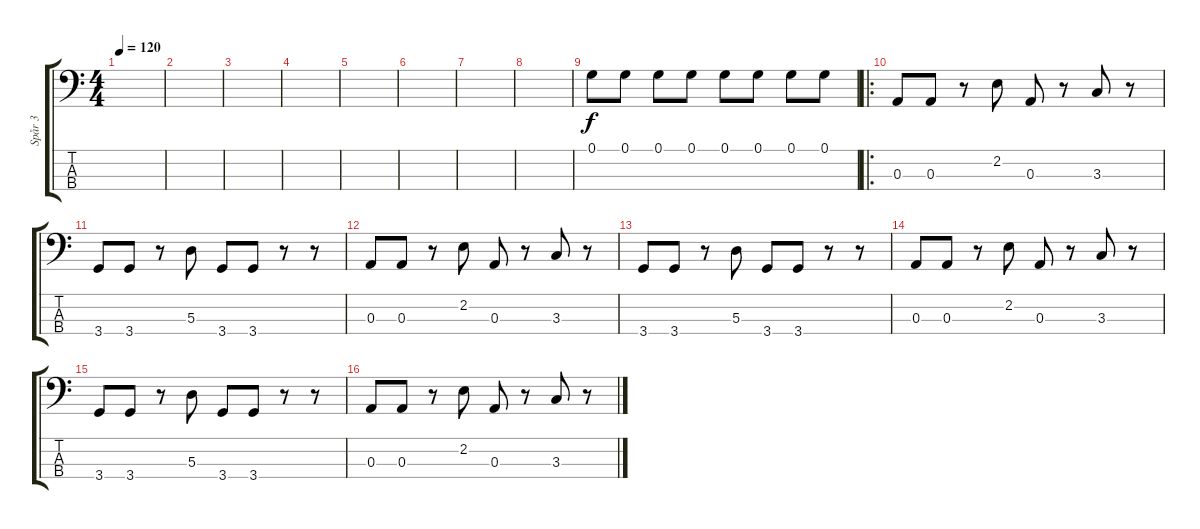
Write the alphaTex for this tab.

\track ("Spår 3" "Spår 3") {instrument electricbasspick}
\staff {score tabs}
\tuning (G2 D2 A1 E1) {hide}
\ts (4 4)
\tempo 120
\clef f4
\ks c
|
|
|
|
|
|
|
|
0.1.8 0.1.8 0.1.8 0.1.8 0.1.8 0.1.8 0.1.8 0.1.8 |
\ro
0.3.8 0.3.8 r.8 2.2.8 0.3.8 r.8 3.3.8 r.8 |
3.4.8 3.4.8 r.8 5.3.8 3.4.8 3.4.8 r.8 r.8 |
0.3.8 0.3.8 r.8 2.2.8 0.3.8 r.8 3.3.8 r.8 |
3.4.8 3.4.8 r.8 5.3.8 3.4.8 3.4.8 r.8 r.8 |
0.3.8 0.3.8 r.8 2.2.8 0.3.8 r.8 3.3.8 r.8 |
3.4.8 3.4.8 r.8 5.3.8 3.4.8 3.4.8 r.8 r.8 |
0.3.8 0.3.8 r.8 2.2.8 0.3.8 r.8 3.3.8 r.8
